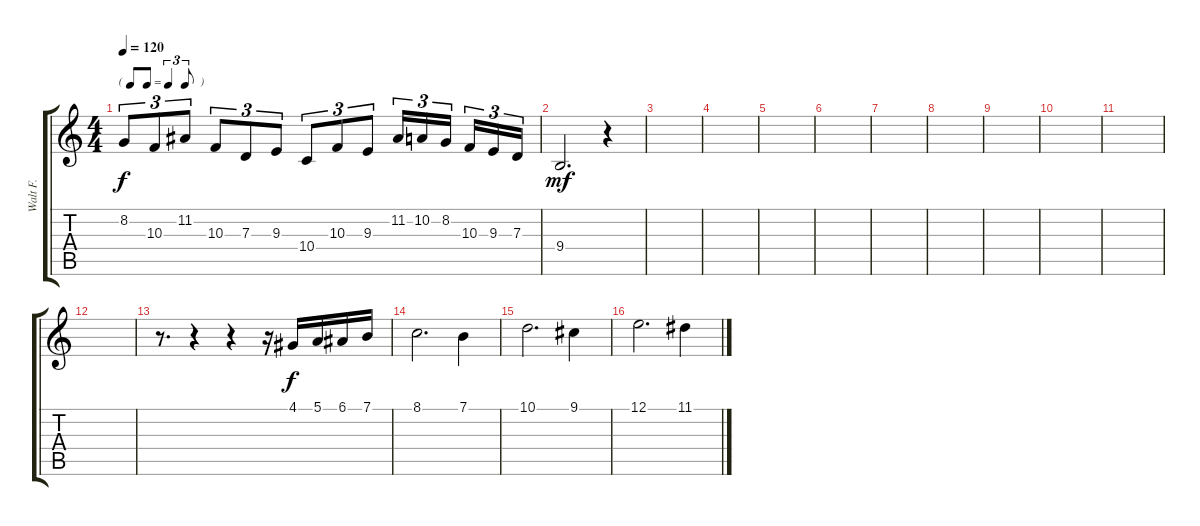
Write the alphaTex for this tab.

\track ("Walt F." "Walt F.") {instrument trumpet}
\staff {score tabs}
\tuning (E4 B3 G3 D3 A2 E2) {hide}
\ts (4 4)
\tf triplet8th
\tempo 120
\clef g2
\ks c
8.2.8{tu (3 2) dy f} 10.3.8{tu (3 2)} 11.2.8{tu (3 2)} 10.3.8{tu (3 2)} 7.3.8{tu (3 2)} 9.3.8{tu (3 2)} 10.4.8{tu (3 2)} 10.3.8{tu (3 2)} 9.3.8{tu (3 2)} 11.2.16{tu (3 2)} 10.2.16{tu (3 2)} 8.2.16{tu (3 2) beam splitsecondary} 10.3.16{tu (3 2)} 9.3.16{tu (3 2)} 7.3.16{tu (3 2)} |
9.4.2{d dy mf} r.4 |
|
|
|
|
|
|
|
|
|
|
r.8{d} r.4 r.4 r.16 4.1.16{dy f} 5.1.16 6.1.16 7.1.16 |
8.1.2{d} 7.1.4 |
10.1.2{d} 9.1.4 |
12.1.2{d} 11.1.4
